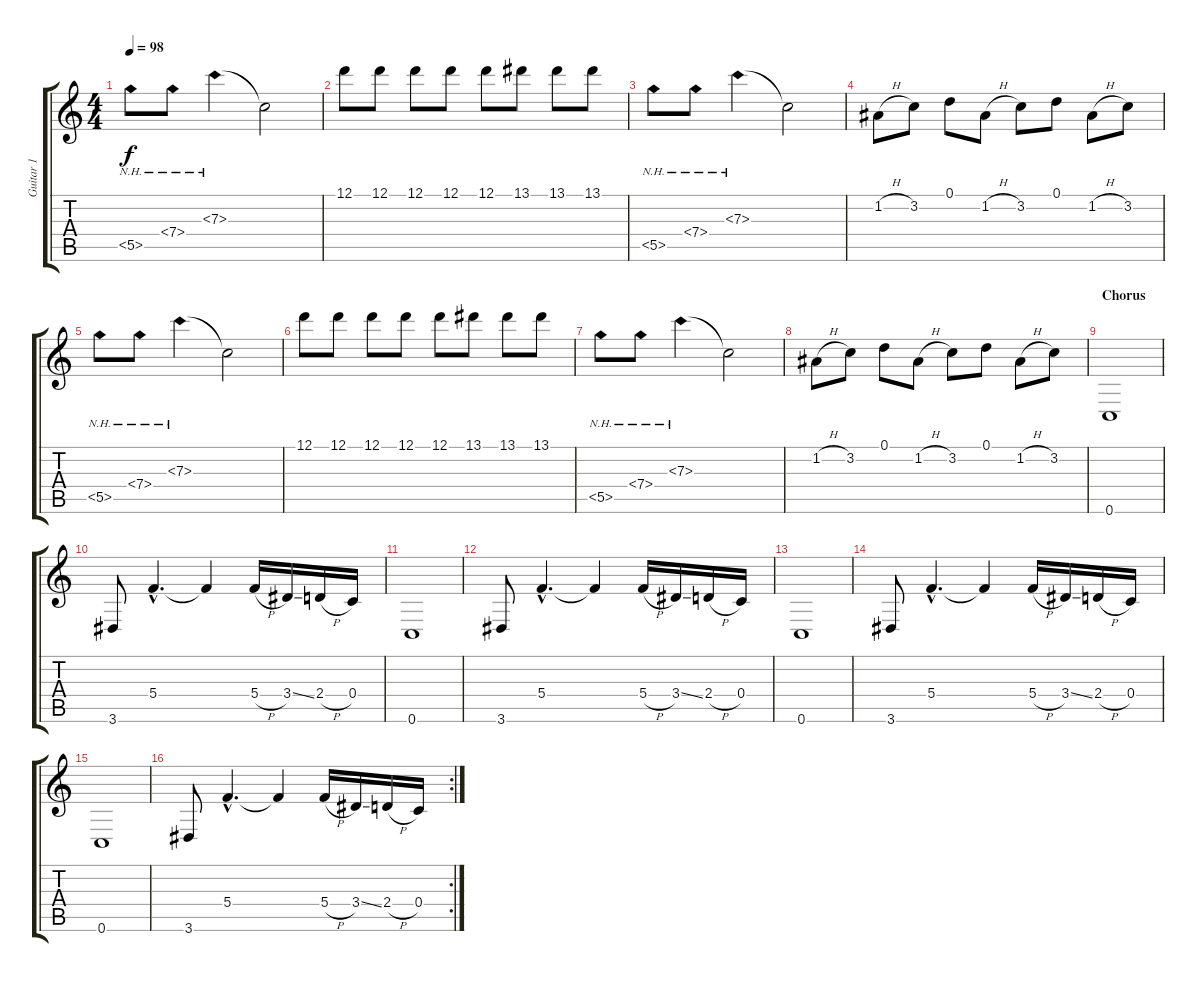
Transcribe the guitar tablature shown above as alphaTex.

\track ("Guitar 1" "Guitar 1") {instrument electricguitarclean}
\staff {score tabs}
\tuning (D4 A3 F3 C3 G2 C2) {hide}
\ts (4 4)
\tempo 98
\clef g2
\ks c
5.5{nh}.8{dy f} 7.4{nh}.8 7.3{nh}.4 7.3{t}.2 |
12.1.8 12.1.8 12.1.8 12.1.8 12.1.8 13.1.8 13.1.8 13.1.8 |
5.5{nh}.8 7.4{nh}.8 7.3{nh}.4 7.3{t}.2 |
1.2{h}.8 3.2.8 0.1.8 1.2{h}.8 3.2.8 0.1.8 1.2{h}.8 3.2.8 |
5.5{nh}.8 7.4{nh}.8 7.3{nh}.4 7.3{t}.2 |
12.1.8 12.1.8 12.1.8 12.1.8 12.1.8 13.1.8 13.1.8 13.1.8 |
5.5{nh}.8 7.4{nh}.8 7.3{nh}.4 7.3{t}.2 |
1.2{h}.8 3.2.8 0.1.8 1.2{h}.8 3.2.8 0.1.8 1.2{h}.8 3.2.8 |
\section ("" "Chorus")
0.6.1 |
3.6.8 5.4{hac}.4{d} 5.4{t}.4 5.4{h}.16 3.4{ss}.16 2.4{h}.16 0.4.16 |
0.6.1 |
3.6.8 5.4{hac}.4{d} 5.4{t}.4 5.4{h}.16 3.4{ss}.16 2.4{h}.16 0.4.16 |
0.6.1 |
3.6.8 5.4{hac}.4{d} 5.4{t}.4 5.4{h}.16 3.4{ss}.16 2.4{h}.16 0.4.16 |
0.6.1 |
\rc 2
3.6.8 5.4{hac}.4{d} 5.4{t}.4 5.4{h}.16 3.4{ss}.16 2.4{h}.16 0.4.16
